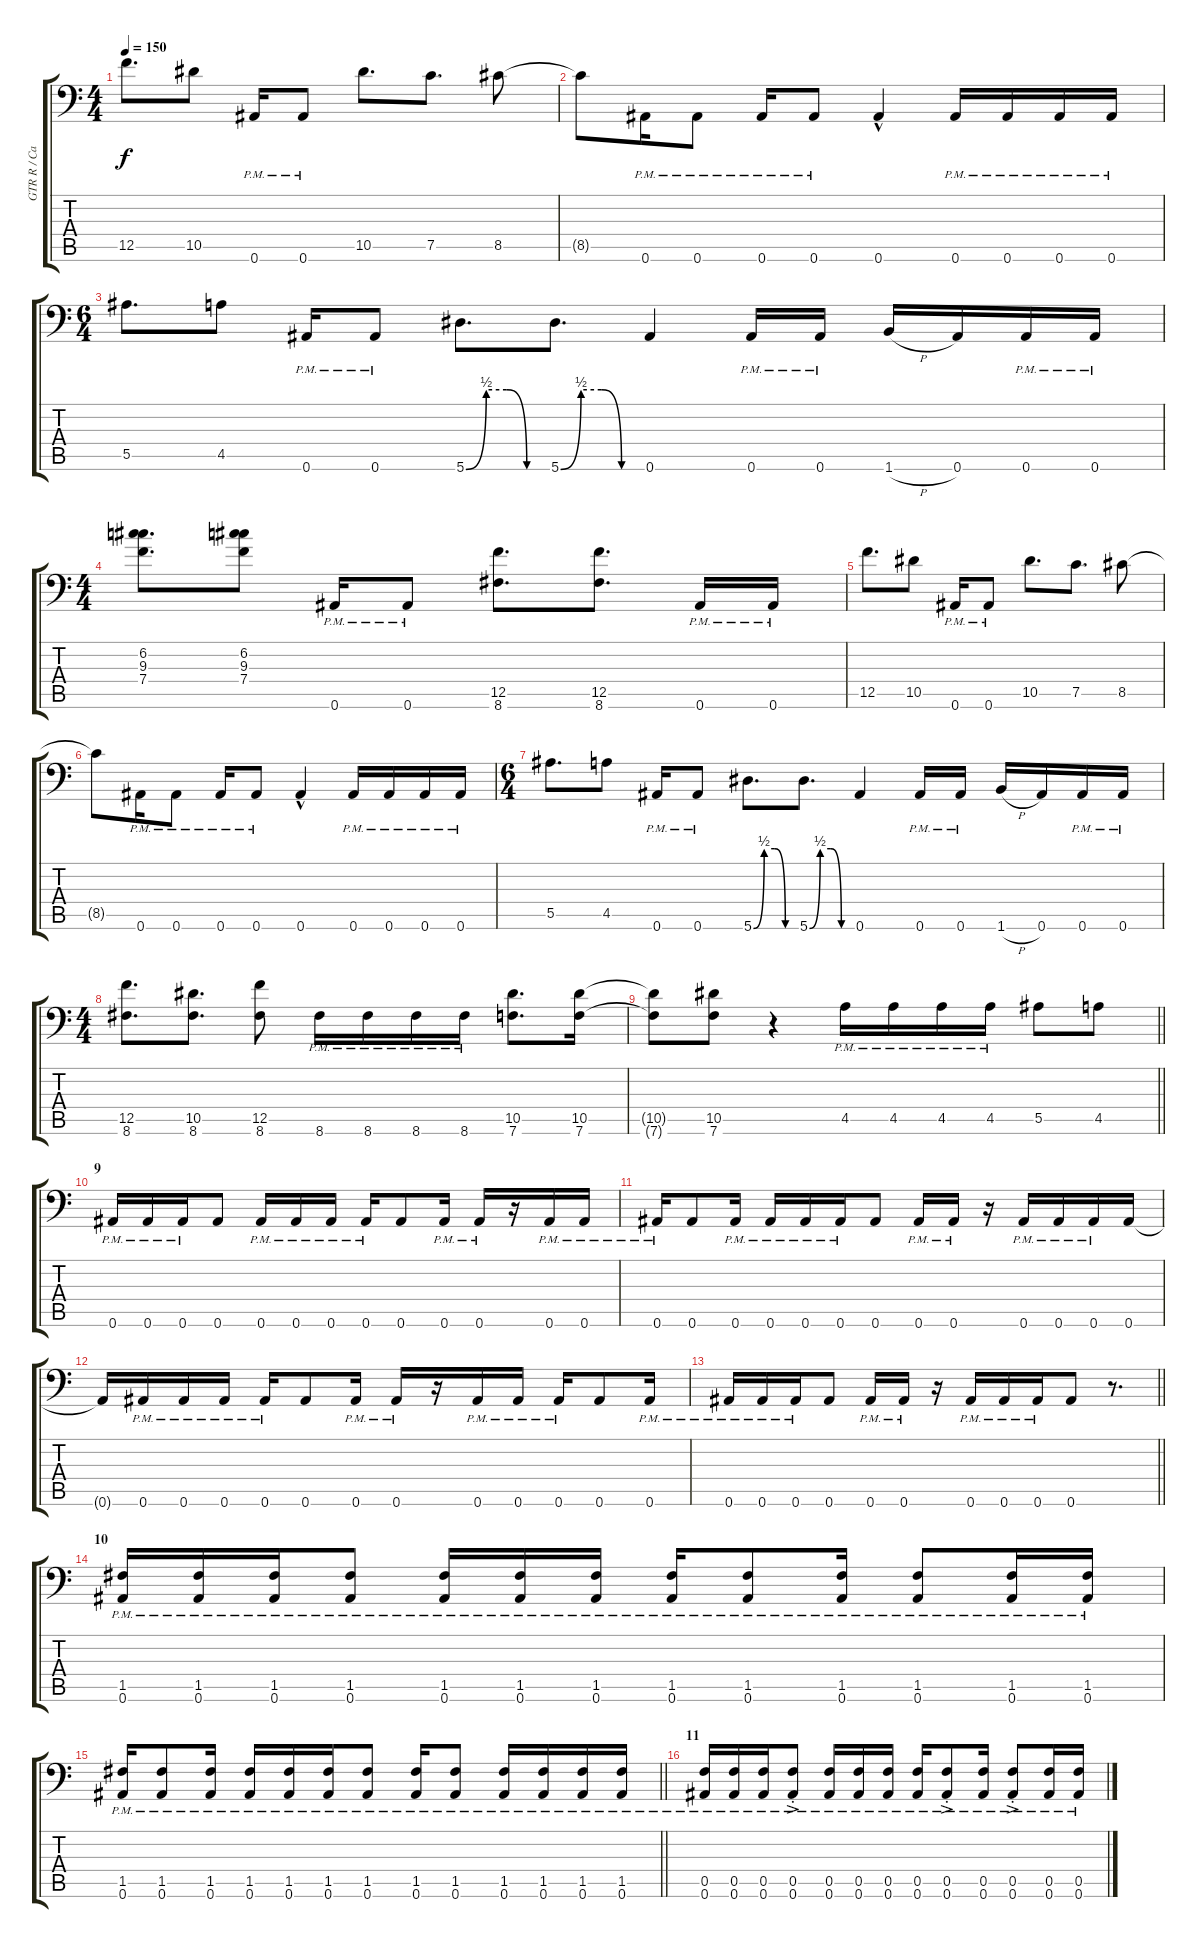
\track ("GTR R / Carlos" "GTR R / Ca") {instrument overdrivenguitar}
\staff {score tabs}
\tuning (C4 G3 Eb3 Bb2 F2 Bb1) {hide}
\ts (4 4)
\tempo 150
\clef f4
\ks c
12.5.8{d dy f} 10.5.8 0.6{pm}.16 0.6{pm}.8 10.5.8{d} 7.5.8{d} 8.5.8 |
8.5{t}.8 0.6{pm}.16 0.6{pm}.8 0.6{pm}.16 0.6{pm}.8 0.6{hac}.4 0.6{pm}.16 0.6{pm}.16 0.6{pm}.16 0.6{pm}.16 |
\ts (6 4)
5.5.8{d} 4.5.8 0.6{pm}.16 0.6{pm}.8 5.6{be (custom 0 0 15 2 30 2 45 0 60 0)}.8{d} 5.6{be (custom 0 0 15 2 30 2 45 0 60 0)}.8{d} 0.6.4 0.6{pm}.16 0.6{pm}.16 1.6{h}.16 0.6.16 0.6{pm}.16 0.6{pm}.16 |
\ts (4 4)
(6.2 9.3 7.4).8{d} (6.2 9.3 7.4).8 0.6{pm}.16 0.6{pm}.8 (12.5 8.6).8{d} (12.5 8.6).8{d} 0.6{pm}.16 0.6{pm}.16 |
12.5.8{d} 10.5.8 0.6{pm}.16 0.6{pm}.8 10.5.8{d} 7.5.8{d} 8.5.8 |
8.5{t}.8 0.6{pm}.16 0.6{pm}.8 0.6{pm}.16 0.6{pm}.8 0.6{hac}.4 0.6{pm}.16 0.6{pm}.16 0.6{pm}.16 0.6{pm}.16 |
\ts (6 4)
5.5.8{d} 4.5.8 0.6{pm}.16 0.6{pm}.8 5.6{be (custom 0 0 15 2 30 2 45 0 60 0)}.8{d} 5.6{be (custom 0 0 15 2 30 2 45 0 60 0)}.8{d} 0.6.4 0.6{pm}.16 0.6{pm}.16 1.6{h}.16 0.6.16 0.6{pm}.16 0.6{pm}.16 |
\ts (4 4)
(12.5 8.6).8{d} (10.5 8.6).8{d} (12.5 8.6).8 8.6{pm}.16 8.6{pm}.16 8.6{pm}.16 8.6{pm}.16 (10.5 7.6).8{d} (10.5 7.6).16 |
\barLineRight lightlight
(10.5{t} 7.6{t}).8 (10.5 7.6).8 r.4 4.5{pm}.16 4.5{pm}.16 4.5{pm}.16 4.5{pm}.16 5.5.8 4.5.8 |
\section ("" "9")
0.6{pm}.16 0.6{pm}.16 0.6{pm}.16 0.6.8 0.6{pm}.16 0.6{pm}.16 0.6{pm}.16 0.6{pm}.16 0.6.8 0.6{pm}.16 0.6{pm}.16 r.16 0.6{pm}.16 0.6{pm}.16 |
0.6{pm}.16 0.6.8 0.6{pm}.16 0.6{pm}.16 0.6{pm}.16 0.6{pm}.16 0.6.8 0.6{pm}.16 0.6{pm}.16 r.16 0.6{pm}.16 0.6{pm}.16 0.6{pm}.16 0.6.16 |
0.6{t}.16 0.6{pm}.16 0.6{pm}.16 0.6{pm}.16 0.6{pm}.16 0.6.8 0.6{pm}.16 0.6{pm}.16 r.16 0.6{pm}.16 0.6{pm}.16 0.6{pm}.16 0.6.8 0.6{pm}.16 |
\barLineRight lightlight
0.6{pm}.16 0.6{pm}.16 0.6{pm}.16 0.6.8 0.6{pm}.16 0.6{pm}.16 r.16 0.6{pm}.16 0.6{pm}.16 0.6{pm}.16 0.6.8 r.8{d} |
\section ("" "10")
(1.5{pm} 0.6{pm}).16 (1.5{pm} 0.6{pm}).16 (1.5{pm} 0.6{pm}).16 (1.5{pm} 0.6{pm}).8 (1.5{pm} 0.6{pm}).16 (1.5{pm} 0.6{pm}).16 (1.5{pm} 0.6{pm}).16 (1.5{pm} 0.6{pm}).16 (1.5{pm} 0.6{pm}).8 (1.5{pm} 0.6{pm}).16 (1.5{pm} 0.6{pm}).8 (1.5{pm} 0.6{pm}).16 (1.5{pm} 0.6{pm}).16 |
\barLineRight lightlight
(1.5{pm} 0.6{pm}).16 (1.5{pm} 0.6{pm}).8 (1.5{pm} 0.6{pm}).16 (1.5{pm} 0.6{pm}).16 (1.5{pm} 0.6{pm}).16 (1.5{pm} 0.6{pm}).16 (1.5{pm} 0.6{pm}).8 (1.5{pm} 0.6{pm}).16 (1.5{pm} 0.6{pm}).8 (1.5{pm} 0.6{pm}).16 (1.5{pm} 0.6{pm}).16 (1.5{pm} 0.6{pm}).16 (1.5{pm} 0.6{pm}).16 |
\section ("" "11")
(0.5{pm} 0.6{pm}).16 (0.5{pm} 0.6{pm}).16 (0.5{pm} 0.6{pm}).16 (0.5{ac pm st} 0.6{ac pm st}).8 (0.5{pm} 0.6{pm}).16 (0.5{pm} 0.6{pm}).16 (0.5{pm} 0.6{pm}).16 (0.5{pm} 0.6{pm}).16 (0.5{ac pm st} 0.6{ac pm st}).8 (0.5{pm} 0.6{pm}).16 (0.5{ac pm st} 0.6{ac pm st}).8 (0.5{pm} 0.6{pm}).16 (0.5{pm} 0.6{pm}).16
